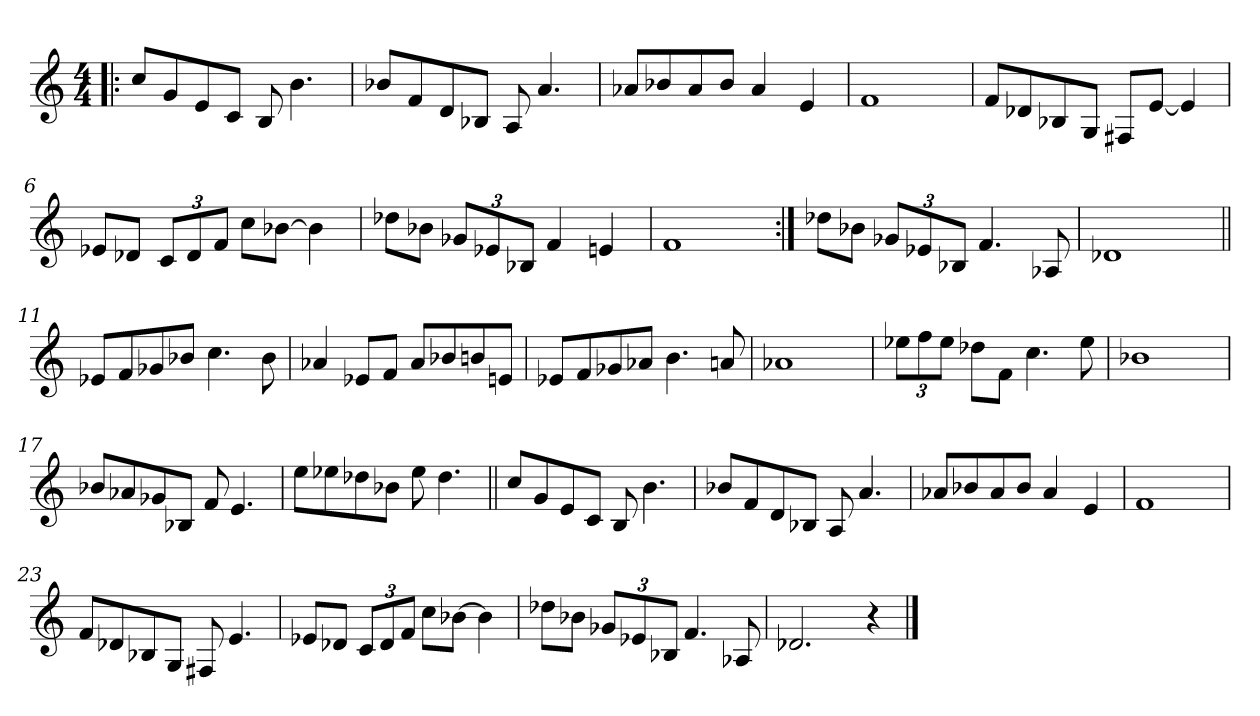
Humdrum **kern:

**kern
*part1
*staff1
*clefG2
*k[]
*C:
*M4/4
=1!|:
8cc/L
8g/
8e/
8c/J
8B/
4.b\
=2
8b-X/L
8f/
8d/
8B-X/J
8A/
4.a/
=3
8a-X/L
8b-X/
8a-/
8b-/J
4a-/
4e/
=4
1f
!!LO:LB:g=z
=5
8f/L
8d-X/
8B-X/
8G/J
8F#X/L
[8e/J
4e/]
=6
8e-X/L
8d-X/J
12c/L
12d-/
12f/J
8cc\L
[8b-X\J
4b-\]
=7
8dd-X\L
8b-X\J
12g-X/L
12e-X/
12B-X/J
4f/
4en/
=8
1f
!!LO:LB:g=z
=9:|!
8dd-X\L
8b-X\J
12g-X/L
12e-X/
12B-X/J
4.f/
8A-X/
=10
1d-X
=11||
8e-X/L
8f/
8g-X/
8b-X/J
4.cc\
8b-\
=12
4a-X/
8e-X/L
8f/J
8a-/L
8b-X/
8bn/
8en/J
!!LO:LB:g=z
=13
8e-X/L
8f/
8g-X/
8a-X/J
4.b\
8an/
=14
1a-X
=15
12ee-X\L
12ff\
12ee-\J
8dd-X\L
8f\J
4.cc\
8ee-\
=16
1b-X
!!LO:LB:g=z
=17
8b-X/L
8a-X/
8g-X/
8B-X/J
8f/
4.e/
=18
8ee\L
8ee-X\
8dd-X\
8b-X\J
8ee-\
4.dd-\
=19||
8cc/L
8g/
8e/
8c/J
8B/
4.b\
=20
8b-X/L
8f/
8d/
8B-X/J
8A/
4.a/
!!LO:LB:g=z
=21
8a-X/L
8b-X/
8a-/
8b-/J
4a-/
4e/
=22
1f
=23
8f/L
8d-X/
8B-X/
8G/J
8F#X/
4.e/
=24
8e-X/L
8d-X/J
12c/L
12d-/
12f/J
8cc\L
[8b-X\J
4b-\]
!!LO:LB:g=z
=25
8dd-X\L
8b-X\J
12g-X/L
12e-X/
12B-X/J
4.f/
8A-X/
=26
2.d-X/
4r
==
*-
